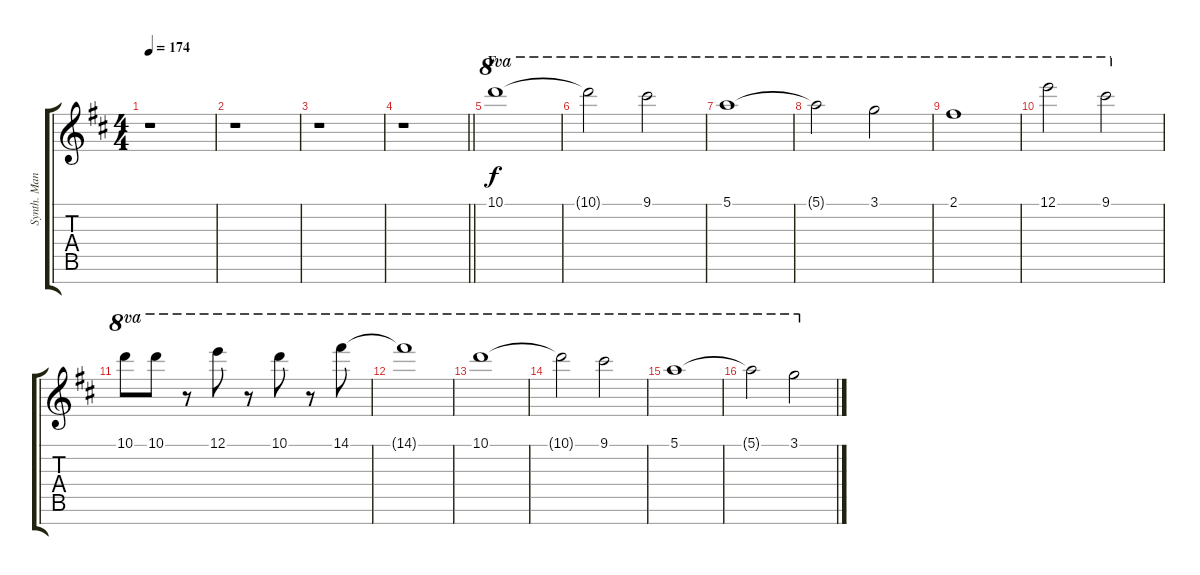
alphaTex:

\track ("Synth. Mandolin" "Synth. Man") {instrument banjo}
\staff {score tabs}
\tuning (E5 B4 G4 D4 A3 E3 B2) {hide}
\displaytranspose 12
\ts (4 4)
\tempo 174
\clef g2
\ks bminor
r.1{dy f} |
r.1 |
r.1 |
\barLineRight lightlight
r.1 |
\section ("" "F")
10.1.1{ot 8va} |
10.1{t}.2{ot 8va} 9.1.2{ot 8va} |
5.1.1{ot 8va} |
5.1{t}.2{ot 8va} 3.1.2{ot 8va} |
2.1.1{ot 8va} |
12.1.2{ot 8va} 9.1.2{ot 8va} |
10.1.8{ot 8va} 10.1.8{ot 8va} r.8{ot 8va} 12.1.8{ot 8va} r.8{ot 8va} 10.1.8{ot 8va} r.8{ot 8va} 14.1.8{ot 8va} |
14.1{t}.1{ot 8va} |
10.1.1{ot 8va} |
10.1{t}.2{ot 8va} 9.1.2{ot 8va} |
5.1.1{ot 8va} |
5.1{t}.2{ot 8va} 3.1.2{ot 8va}
